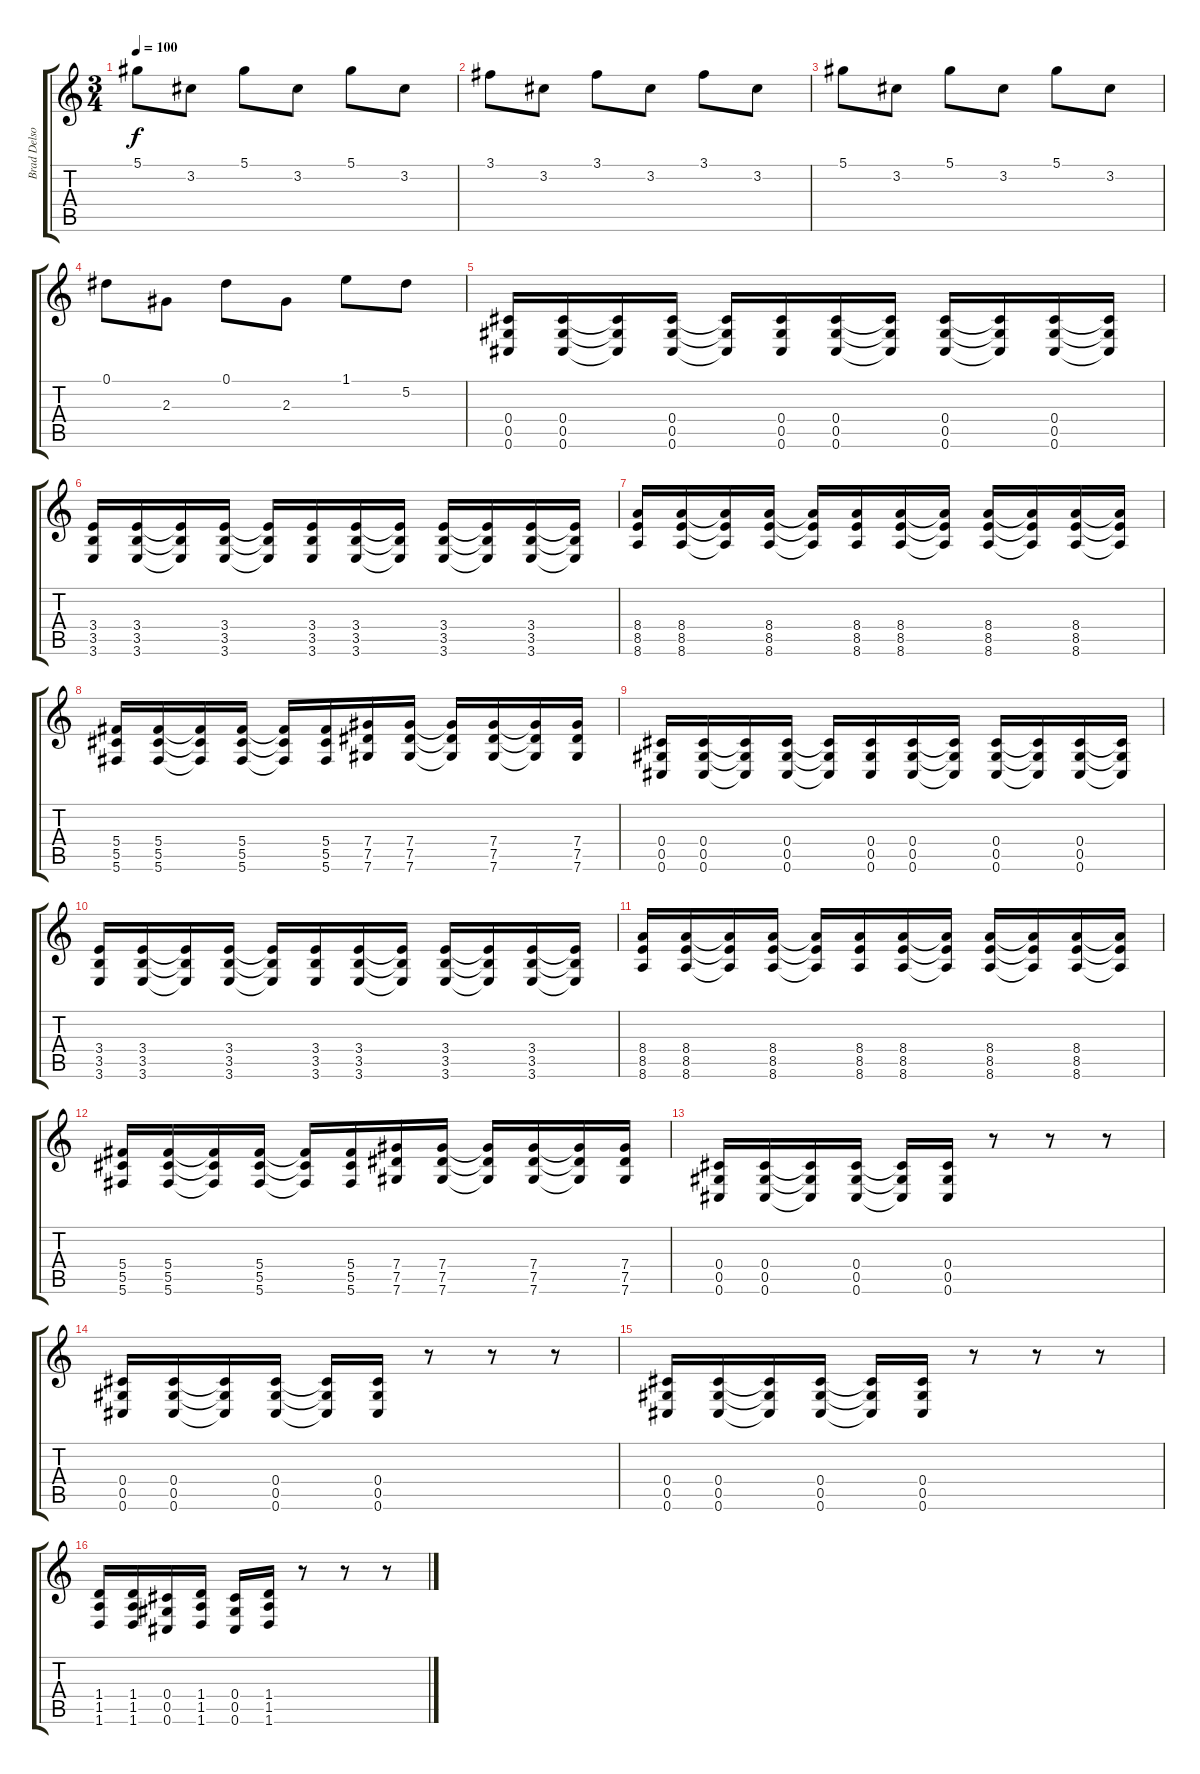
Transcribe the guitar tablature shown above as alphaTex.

\track ("Brad Delson (Main Guitar)" "Brad Delso") {instrument distortionguitar}
\staff {score tabs}
\tuning (Eb4 Bb3 Gb3 Db3 Ab2 Db2) {hide}
\ts (3 4)
\tempo 100
\clef g2
\ks c
5.1.8{dy f} 3.2.8 5.1.8 3.2.8 5.1.8 3.2.8 |
3.1.8 3.2.8 3.1.8 3.2.8 3.1.8 3.2.8 |
5.1.8 3.2.8 5.1.8 3.2.8 5.1.8 3.2.8 |
0.1.8 2.3.8 0.1.8 2.3.8 1.1.8 5.2.8 |
(0.4 0.5 0.6).16 (0.4 0.5 0.6).16 (0.4{t} 0.5{t} 0.6{t}).16 (0.4 0.5 0.6).16 (0.4{t} 0.5{t} 0.6{t}).16 (0.4 0.5 0.6).16 (0.4 0.5 0.6).16 (0.4{t} 0.5{t} 0.6{t}).16 (0.4 0.5 0.6).16 (0.4{t} 0.5{t} 0.6{t}).16 (0.4 0.5 0.6).16 (0.4{t} 0.5{t} 0.6{t}).16 |
(3.4 3.5 3.6).16 (3.4 3.5 3.6).16 (3.4{t} 3.5{t} 3.6{t}).16 (3.4 3.5 3.6).16 (3.4{t} 3.5{t} 3.6{t}).16 (3.4 3.5 3.6).16 (3.4 3.5 3.6).16 (3.4{t} 3.5{t} 3.6{t}).16 (3.4 3.5 3.6).16 (3.4{t} 3.5{t} 3.6{t}).16 (3.4 3.5 3.6).16 (3.4{t} 3.5{t} 3.6{t}).16 |
(8.4 8.5 8.6).16 (8.4 8.5 8.6).16 (8.4{t} 8.5{t} 8.6{t}).16 (8.4 8.5 8.6).16 (8.4{t} 8.5{t} 8.6{t}).16 (8.4 8.5 8.6).16 (8.4 8.5 8.6).16 (8.4{t} 8.5{t} 8.6{t}).16 (8.4 8.5 8.6).16 (8.4{t} 8.5{t} 8.6{t}).16 (8.4 8.5 8.6).16 (8.4{t} 8.5{t} 8.6{t}).16 |
(5.4 5.5 5.6).16 (5.4 5.5 5.6).16 (5.4{t} 5.5{t} 5.6{t}).16 (5.4 5.5 5.6).16 (5.4{t} 5.5{t} 5.6{t}).16 (5.4 5.5 5.6).16 (7.4 7.5 7.6).16 (7.4 7.5 7.6).16 (7.4{t} 7.5{t} 7.6{t}).16 (7.4 7.5 7.6).16 (7.4{t} 7.5{t} 7.6{t}).16 (7.4 7.5 7.6).16 |
(0.4 0.5 0.6).16 (0.4 0.5 0.6).16 (0.4{t} 0.5{t} 0.6{t}).16 (0.4 0.5 0.6).16 (0.4{t} 0.5{t} 0.6{t}).16 (0.4 0.5 0.6).16 (0.4 0.5 0.6).16 (0.4{t} 0.5{t} 0.6{t}).16 (0.4 0.5 0.6).16 (0.4{t} 0.5{t} 0.6{t}).16 (0.4 0.5 0.6).16 (0.4{t} 0.5{t} 0.6{t}).16 |
(3.4 3.5 3.6).16 (3.4 3.5 3.6).16 (3.4{t} 3.5{t} 3.6{t}).16 (3.4 3.5 3.6).16 (3.4{t} 3.5{t} 3.6{t}).16 (3.4 3.5 3.6).16 (3.4 3.5 3.6).16 (3.4{t} 3.5{t} 3.6{t}).16 (3.4 3.5 3.6).16 (3.4{t} 3.5{t} 3.6{t}).16 (3.4 3.5 3.6).16 (3.4{t} 3.5{t} 3.6{t}).16 |
(8.4 8.5 8.6).16 (8.4 8.5 8.6).16 (8.4{t} 8.5{t} 8.6{t}).16 (8.4 8.5 8.6).16 (8.4{t} 8.5{t} 8.6{t}).16 (8.4 8.5 8.6).16 (8.4 8.5 8.6).16 (8.4{t} 8.5{t} 8.6{t}).16 (8.4 8.5 8.6).16 (8.4{t} 8.5{t} 8.6{t}).16 (8.4 8.5 8.6).16 (8.4{t} 8.5{t} 8.6{t}).16 |
(5.4 5.5 5.6).16 (5.4 5.5 5.6).16 (5.4{t} 5.5{t} 5.6{t}).16 (5.4 5.5 5.6).16 (5.4{t} 5.5{t} 5.6{t}).16 (5.4 5.5 5.6).16 (7.4 7.5 7.6).16 (7.4 7.5 7.6).16 (7.4{t} 7.5{t} 7.6{t}).16 (7.4 7.5 7.6).16 (7.4{t} 7.5{t} 7.6{t}).16 (7.4 7.5 7.6).16 |
(0.4 0.5 0.6).16 (0.4 0.5 0.6).16 (0.4{t} 0.5{t} 0.6{t}).16 (0.4 0.5 0.6).16 (0.4{t} 0.5{t} 0.6{t}).16 (0.4 0.5 0.6).16 r.8 r.8 r.8 |
(0.4 0.5 0.6).16 (0.4 0.5 0.6).16 (0.4{t} 0.5{t} 0.6{t}).16 (0.4 0.5 0.6).16 (0.4{t} 0.5{t} 0.6{t}).16 (0.4 0.5 0.6).16 r.8 r.8 r.8 |
(0.4 0.5 0.6).16 (0.4 0.5 0.6).16 (0.4{t} 0.5{t} 0.6{t}).16 (0.4 0.5 0.6).16 (0.4{t} 0.5{t} 0.6{t}).16 (0.4 0.5 0.6).16 r.8 r.8 r.8 |
(1.4 1.5 1.6).16 (1.4 1.5 1.6).16 (0.4 0.5 0.6).16 (1.4 1.5 1.6).16 (0.4 0.5 0.6).16 (1.4 1.5 1.6).16 r.8 r.8 r.8
